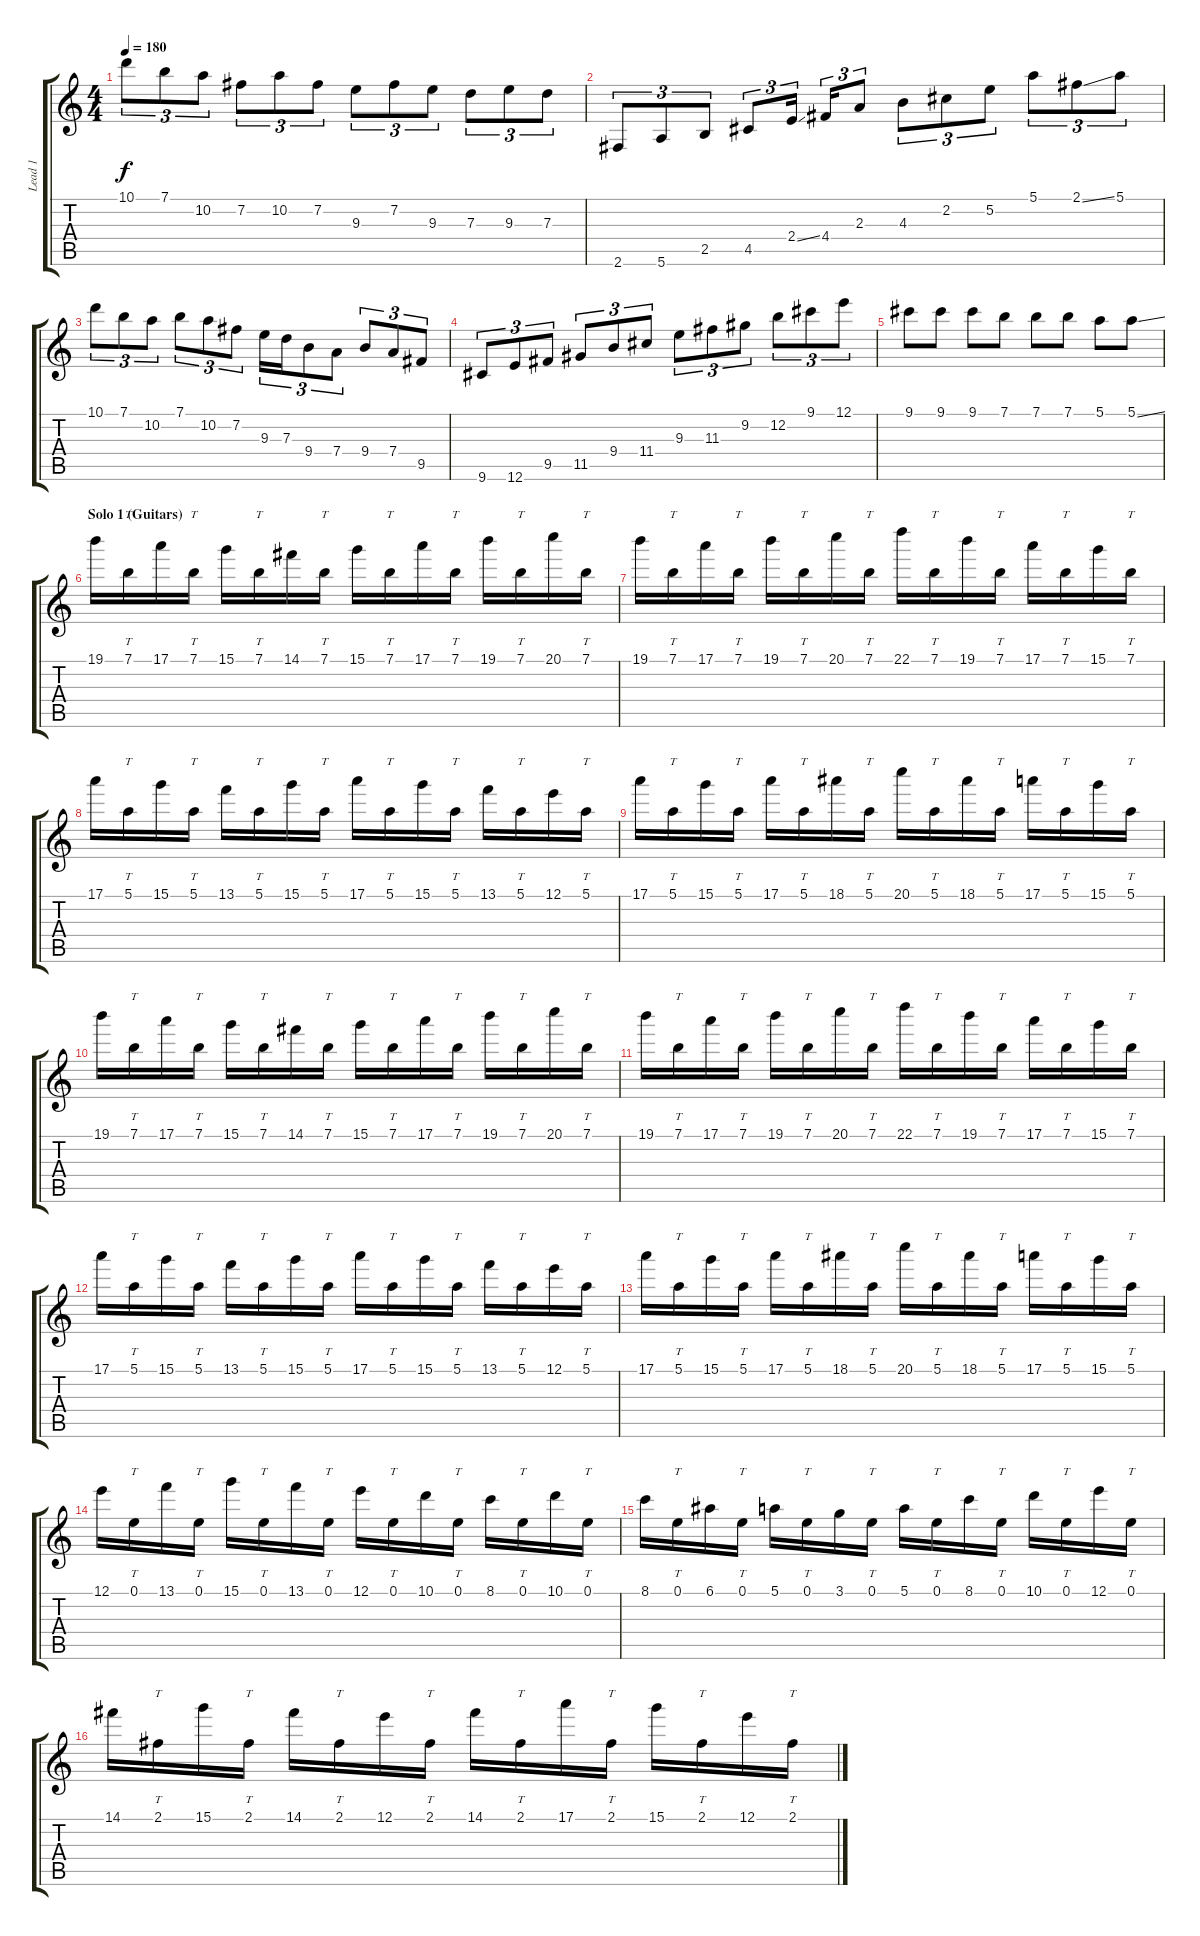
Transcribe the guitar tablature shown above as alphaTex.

\track ("Lead 1" "Lead 1") {instrument distortionguitar}
\staff {score tabs}
\tuning (E4 B3 G3 D3 A2 E2) {hide}
\ts (4 4)
\tempo 180
\clef g2
\ks c
10.1.8{tu (3 2) dy f} 7.1.8{tu (3 2)} 10.2.8{tu (3 2)} 7.2.8{tu (3 2)} 10.2.8{tu (3 2)} 7.2.8{tu (3 2)} 9.3.8{tu (3 2)} 7.2.8{tu (3 2)} 9.3.8{tu (3 2)} 7.3.8{tu (3 2)} 9.3.8{tu (3 2)} 7.3.8{tu (3 2)} |
2.6.8{tu (3 2)} 5.6.8{tu (3 2)} 2.5.8{tu (3 2)} 4.5.8{tu (3 2)} 2.4{ss}.16{tu (3 2)} 4.4.16{tu (3 2)} 2.3.8{tu (3 2)} 4.3.8{tu (3 2)} 2.2.8{tu (3 2)} 5.2.8{tu (3 2)} 5.1.8{tu (3 2)} 2.1{ss}.8{tu (3 2)} 5.1.8{tu (3 2)} |
10.1.8{tu (3 2)} 7.1.8{tu (3 2)} 10.2.8{tu (3 2)} 7.1.8{tu (3 2)} 10.2.8{tu (3 2)} 7.2.8{tu (3 2)} 9.3.16{tu (3 2)} 7.3.16{tu (3 2)} 9.4.8{tu (3 2)} 7.4.8{tu (3 2)} 9.4.8{tu (3 2)} 7.4.8{tu (3 2)} 9.5.8{tu (3 2)} |
9.6.8{tu (3 2)} 12.6.8{tu (3 2)} 9.5.8{tu (3 2)} 11.5.8{tu (3 2)} 9.4.8{tu (3 2)} 11.4.8{tu (3 2)} 9.3.8{tu (3 2)} 11.3.8{tu (3 2)} 9.2.8{tu (3 2)} 12.2.8{tu (3 2)} 9.1.8{tu (3 2)} 12.1.8{tu (3 2)} |
9.1.8 9.1.8 9.1.8 7.1.8 7.1.8 7.1.8 5.1.8 5.1{ss}.8 |
\section ("" "Solo 1 (Guitars)")
19.1.16 7.1.16{tt} 17.1.16 7.1.16{tt} 15.1.16 7.1.16{tt} 14.1.16 7.1.16{tt} 15.1.16 7.1.16{tt} 17.1.16 7.1.16{tt} 19.1.16 7.1.16{tt} 20.1.16 7.1.16{tt} |
19.1.16 7.1.16{tt} 17.1.16 7.1.16{tt} 19.1.16 7.1.16{tt} 20.1.16 7.1.16{tt} 22.1.16 7.1.16{tt} 19.1.16 7.1.16{tt} 17.1.16 7.1.16{tt} 15.1.16 7.1.16{tt} |
17.1.16 5.1.16{tt} 15.1.16 5.1.16{tt} 13.1.16 5.1.16{tt} 15.1.16 5.1.16{tt} 17.1.16 5.1.16{tt} 15.1.16 5.1.16{tt} 13.1.16 5.1.16{tt} 12.1.16 5.1.16{tt} |
17.1.16 5.1.16{tt} 15.1.16 5.1.16{tt} 17.1.16 5.1.16{tt} 18.1.16 5.1.16{tt} 20.1.16 5.1.16{tt} 18.1.16 5.1.16{tt} 17.1.16 5.1.16{tt} 15.1.16 5.1.16{tt} |
19.1.16 7.1.16{tt} 17.1.16 7.1.16{tt} 15.1.16 7.1.16{tt} 14.1.16 7.1.16{tt} 15.1.16 7.1.16{tt} 17.1.16 7.1.16{tt} 19.1.16 7.1.16{tt} 20.1.16 7.1.16{tt} |
19.1.16 7.1.16{tt} 17.1.16 7.1.16{tt} 19.1.16 7.1.16{tt} 20.1.16 7.1.16{tt} 22.1.16 7.1.16{tt} 19.1.16 7.1.16{tt} 17.1.16 7.1.16{tt} 15.1.16 7.1.16{tt} |
17.1.16 5.1.16{tt} 15.1.16 5.1.16{tt} 13.1.16 5.1.16{tt} 15.1.16 5.1.16{tt} 17.1.16 5.1.16{tt} 15.1.16 5.1.16{tt} 13.1.16 5.1.16{tt} 12.1.16 5.1.16{tt} |
17.1.16 5.1.16{tt} 15.1.16 5.1.16{tt} 17.1.16 5.1.16{tt} 18.1.16 5.1.16{tt} 20.1.16 5.1.16{tt} 18.1.16 5.1.16{tt} 17.1.16 5.1.16{tt} 15.1.16 5.1.16{tt} |
12.1.16 0.1.16{tt} 13.1.16 0.1.16{tt} 15.1.16 0.1.16{tt} 13.1.16 0.1.16{tt} 12.1.16 0.1.16{tt} 10.1.16 0.1.16{tt} 8.1.16 0.1.16{tt} 10.1.16 0.1.16{tt} |
8.1.16 0.1.16{tt} 6.1.16 0.1.16{tt} 5.1.16 0.1.16{tt} 3.1.16 0.1.16{tt} 5.1.16 0.1.16{tt} 8.1.16 0.1.16{tt} 10.1.16 0.1.16{tt} 12.1.16 0.1.16{tt} |
14.1.16 2.1.16{tt} 15.1.16 2.1.16{tt} 14.1.16 2.1.16{tt} 12.1.16 2.1.16{tt} 14.1.16 2.1.16{tt} 17.1.16 2.1.16{tt} 15.1.16 2.1.16{tt} 12.1.16 2.1.16{tt}
